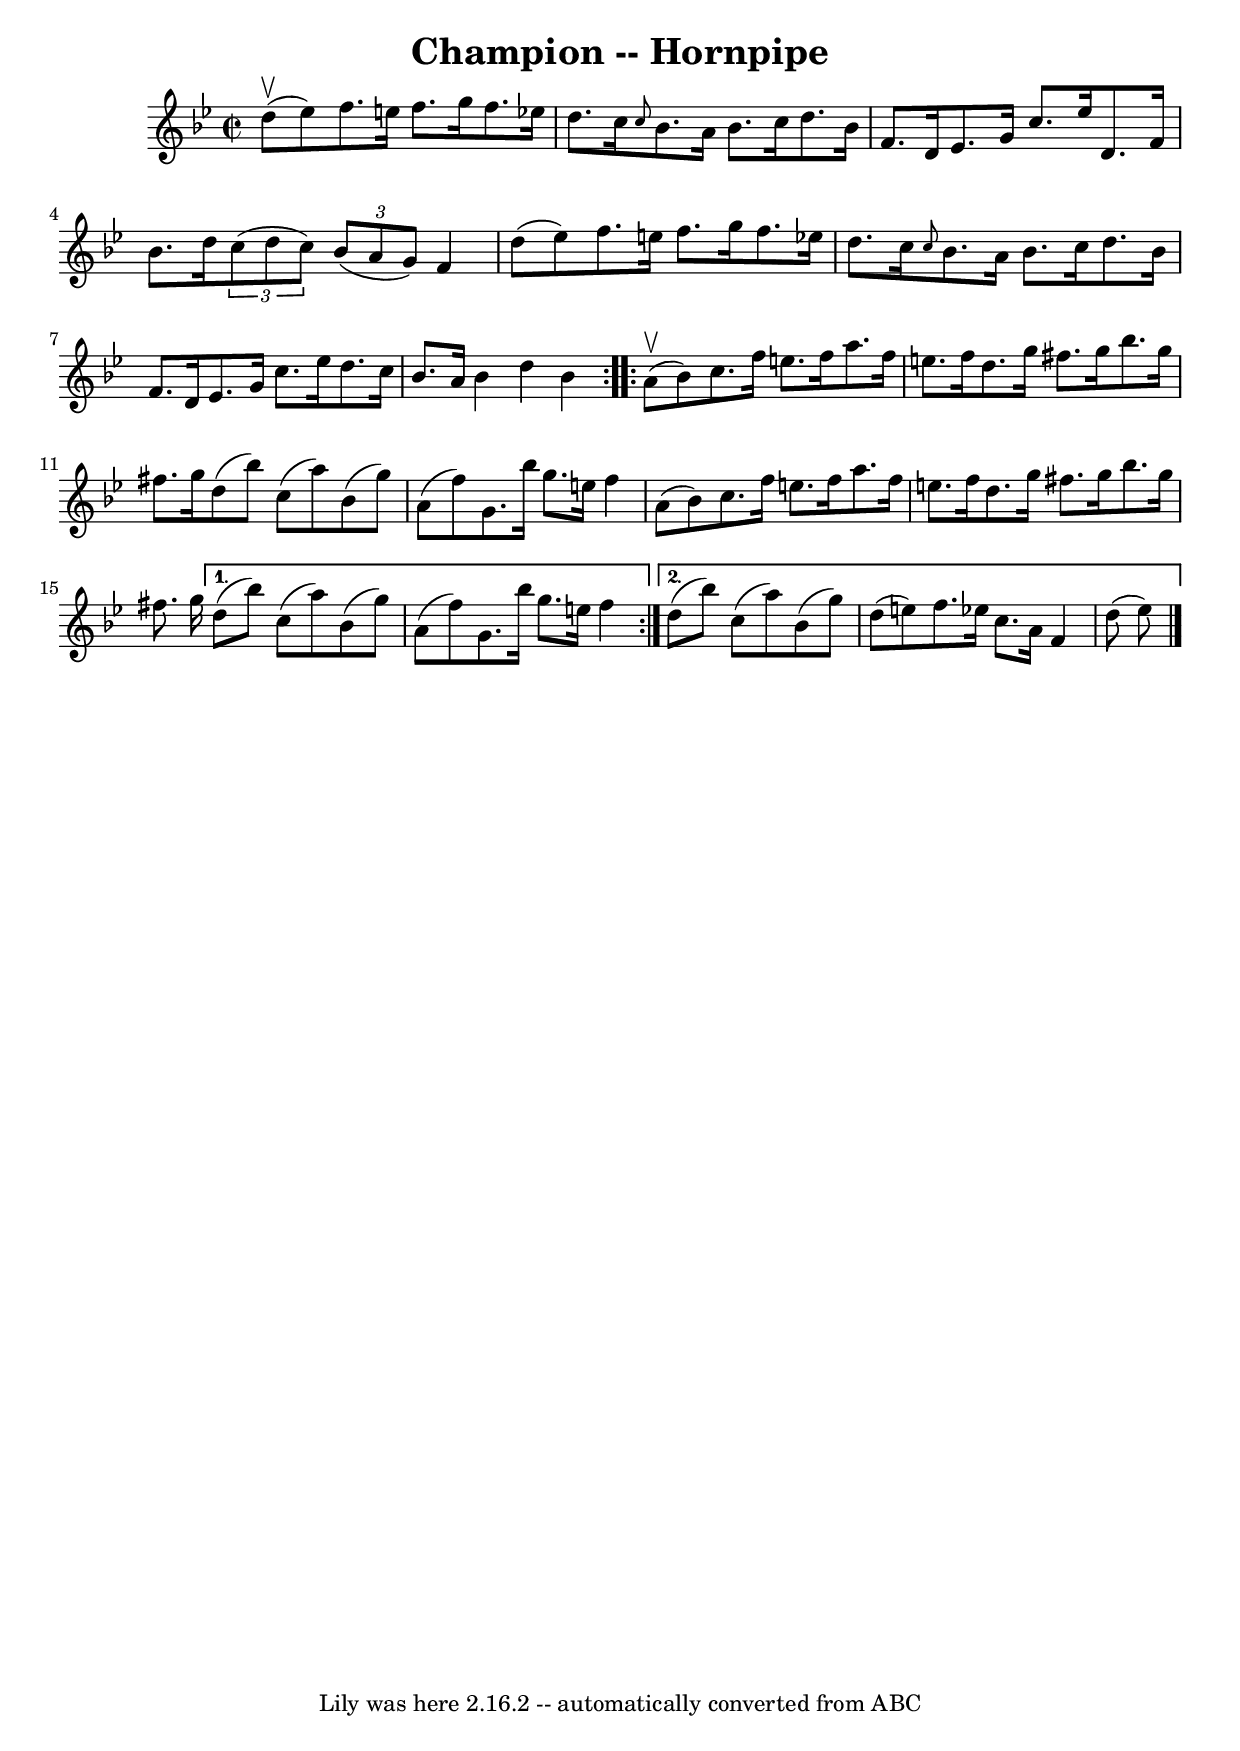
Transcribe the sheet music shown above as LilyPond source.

\version "2.7.40"
\include "Mammoth.ily"
\header {
	book = "Cole's 1000 Fiddle Tunes"
	crossRefNumber = "1"
	footnotes = ""
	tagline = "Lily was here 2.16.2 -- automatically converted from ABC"
	title = "Champion -- Hornpipe"
}
voicedefault =  {
\set Score.defaultBarType = "empty"

\repeat volta 2 {
\override Staff.TimeSignature #'style = #'C
 \time 2/2 \key bes \major d''8 (^\upbow ees''8) |
 f''8.    
e''16 f''8. g''16 f''8. ees''!16 d''8. c''16  |
 
\grace { c''8  } bes'8. a'16 bes'8. c''16 d''8. bes'16    
f'8. d'16  |
 ees'8. g'16 c''8. ees''16 d'8. f'16   
 bes'8. d''16  |
   \times 2/3 { c''8 (d''8 c''8) }   
\times 2/3 { bes'8 (a'8 g'8) } f'4 d''8 (ees''8) |
 
 f''8. e''16 f''8. g''16 f''8. ees''!16 d''8. c''16  
|
 \grace { c''8  } bes'8. a'16 bes'8. c''16 d''8.    
bes'16 f'8. d'16  |
 ees'8. g'16 c''8. ees''16    
d''8. c''16 bes'8. a'16  |
 bes'4 d''4 bes'4  }     
\repeat volta 2 { a'8 (^\upbow bes'8) |
 c''8. f''16    
e''8. f''16 a''8. f''16 e''8. f''16  |
 d''8. g''16   
 fis''8. g''16 bes''8. g''16 fis''8. g''16  |
 d''8 (
bes''8) c''8 (a''8) bes'8 (g''8) a'8 (f''8) |
 
 g'8. bes''16 g''8. e''16 f''4 a'8 (bes'8) |
   
c''8. f''16 e''8. f''16 a''8. f''16 e''8. f''16  |
  
 d''8. g''16 fis''8. g''16 bes''8. g''16 fis''8. g''16  
|
     } \alternative{{ d''8 (bes''8) c''8 (a''8) bes'8 
(g''8) a'8 (f''8) |
 g'8. bes''16 g''8. e''16    
f''4  } { d''8 (bes''8) c''8 (a''8) bes'8 (g''8) d''8 
(e''8) |
 f''8. ees''!16 c''8. a'16 f'4 d''8 (
ees''8) \bar "|."   }}
}

\score{
    <<

	\context Staff="default"
	{
	    \voicedefault 
	}

    >>
	\layout {
	}
	\midi {}
}
